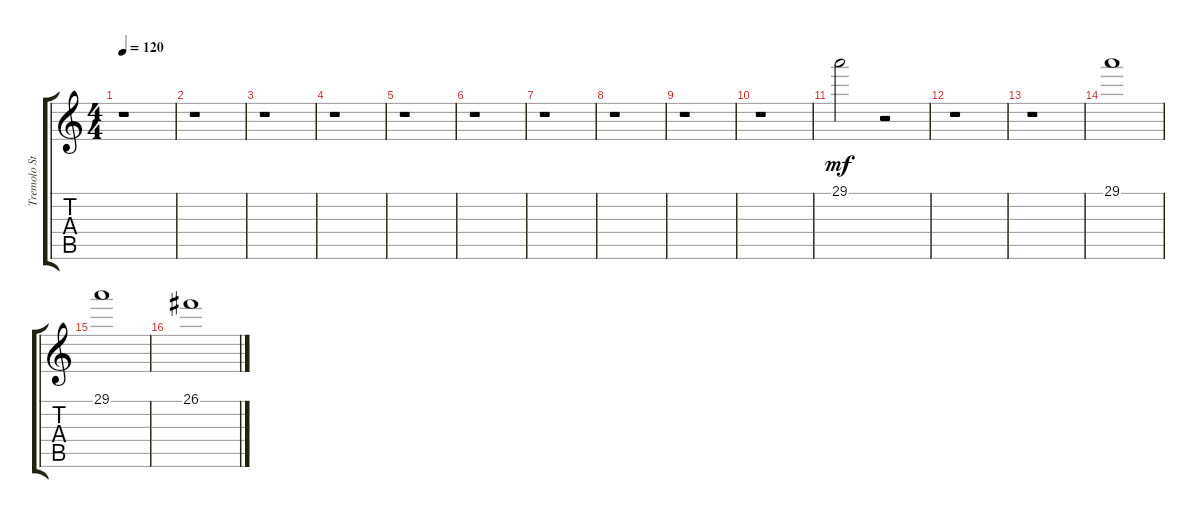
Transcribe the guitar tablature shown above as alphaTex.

\track ("Tremolo Strings" "Tremolo St") {instrument tremolostrings}
\staff {score tabs}
\tuning (E4 B3 G3 D3 A2 E2) {hide}
\ts (4 4)
\tempo 120
\clef g2
\ks c
r.1{dy mf} |
r.1 |
r.1 |
r.1 |
r.1 |
r.1 |
r.1 |
r.1 |
r.1 |
r.1 |
29.1.2 r.2 |
r.1 |
r.1 |
29.1.1 |
29.1.1 |
26.1.1
